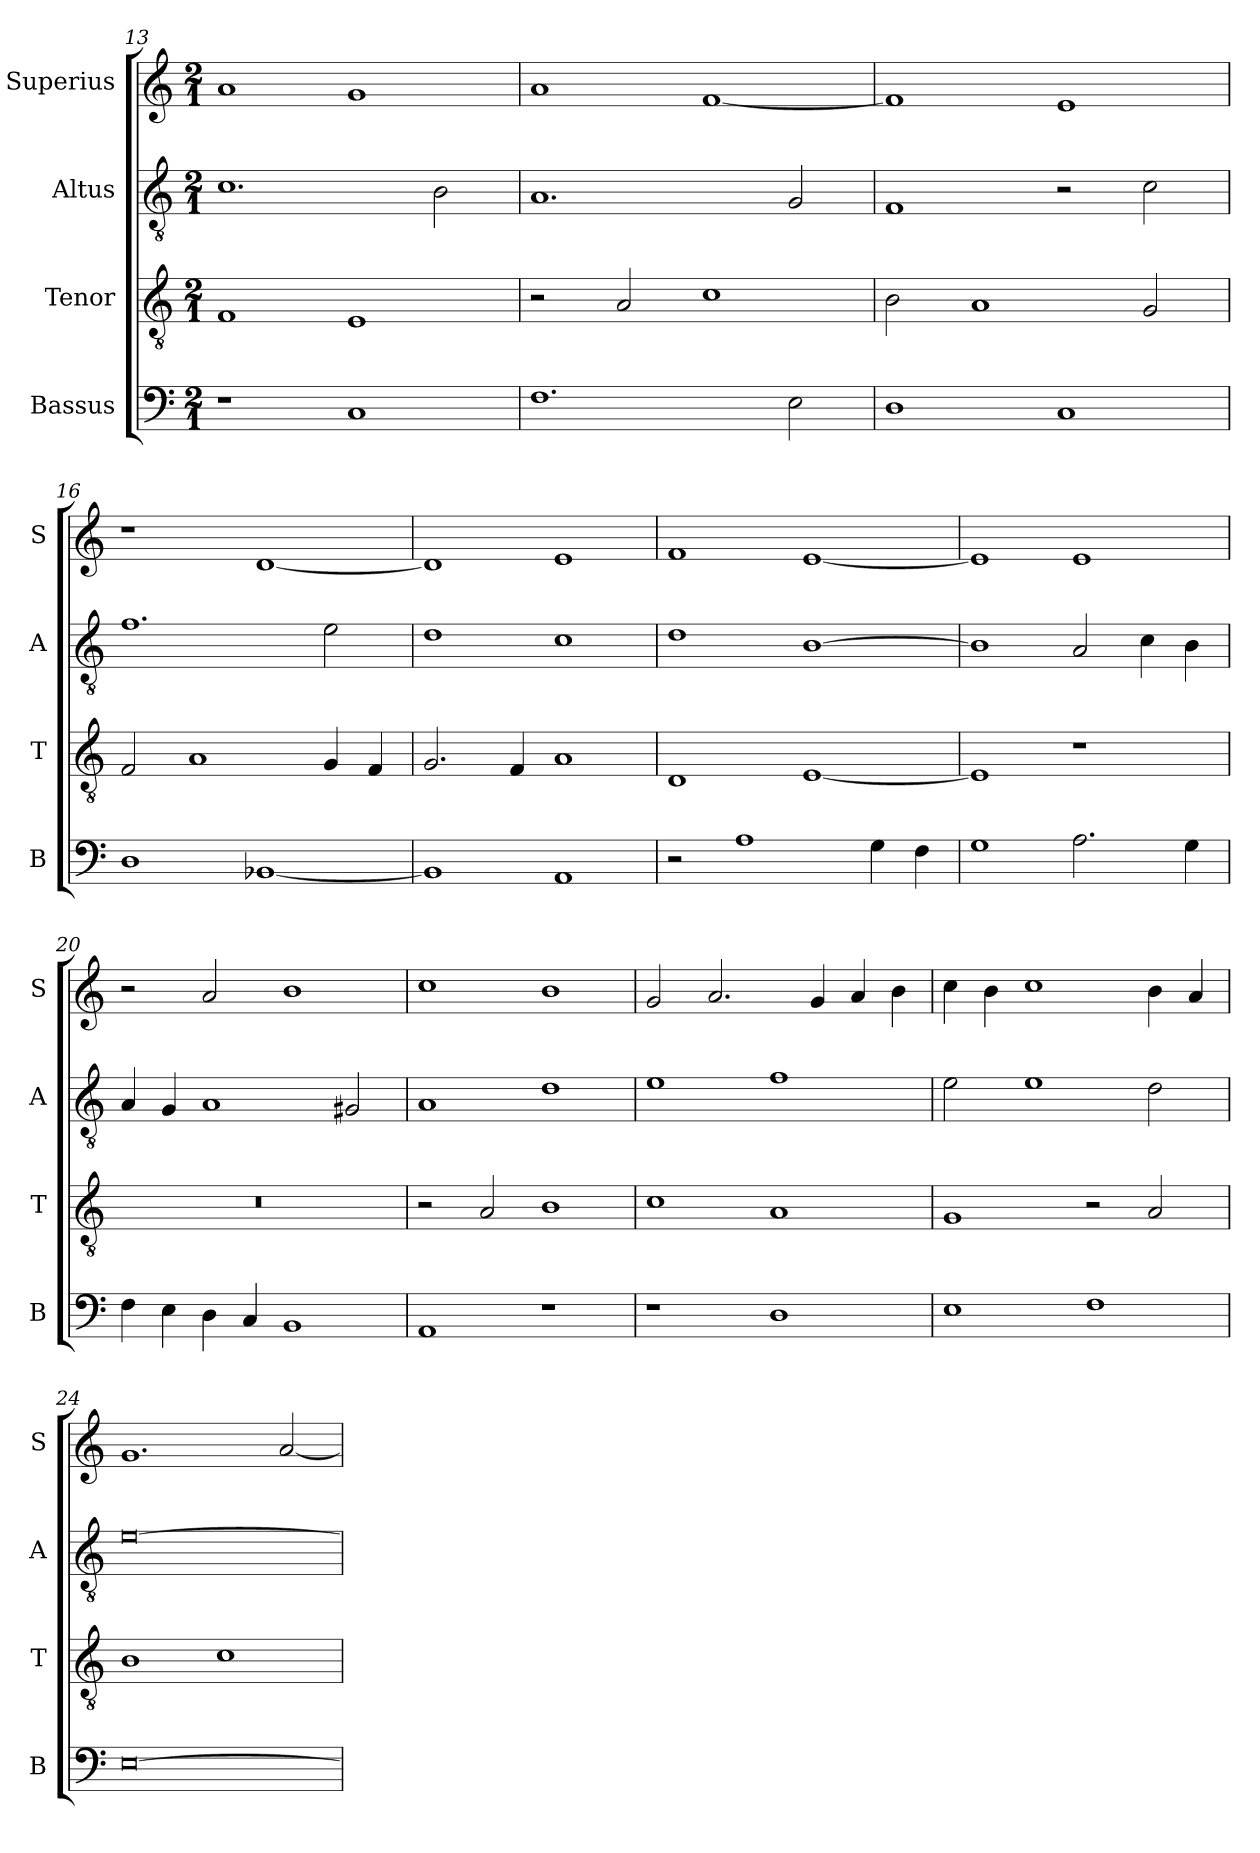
**kern	**kern	**kern	**kern
*part4	*part3	*part2	*part1
*staff4	*staff3	*staff2	*staff1
*I"Bassus	*I"Tenor	*I"Altus	*I"Superius
*I'B	*I'T	*I'A	*I'S
*clefF4	*clefGv2	*clefGv2	*clefG2
*k[]	*k[]	*k[]	*k[]
*C:	*C:	*C:	*C:
*M2/1	*M2/1	*M2/1	*M2/1
=13	=13	=13	=13
1r	1F	1.c	1a
1C	1E	.	1g
.	.	2B	.
=14	=14	=14	=14
1.F	2r	1.A	1a
.	2A	.	.
.	1c	.	[1f
2E	.	2G	.
=15	=15	=15	=15
1D	2B	1F	1f]
.	1A	.	.
1C	.	2r	1e
.	2G	2c	.
=16	=16	=16	=16
1D	2F	1.f	1r
.	1A	.	.
[1BB-X	.	.	[1d
.	4G	2e	.
.	4F	.	.
=17	=17	=17	=17
1BB-]	2.G	1d	1d]
.	4F	.	.
1AA	1A	1c	1e
=18	=18	=18	=18
2r	1D	1d	1f
1A	.	.	.
.	[1E	[1B	[1e
4G	.	.	.
4F	.	.	.
=19	=19	=19	=19
1G	1E]	1B]	1e]
2.A	1r	2A	1e
.	.	4c	.
4G	.	4B	.
=20	=20	=20	=20
4F	0r	4A	2r
4E	.	4G	.
4D	.	1A	2a
4C	.	.	.
1BB	.	.	1b
.	.	2G#X	.
=21	=21	=21	=21
1AA	2r	1A	1cc
.	2A	.	.
1r	1B	1d	1b
=22	=22	=22	=22
1r	1c	1e	2g
.	.	.	2.a
1D	1A	1f	.
.	.	.	4g
.	.	.	4a
.	.	.	4b
=23	=23	=23	=23
1E	1G	2e	4cc
.	.	.	4b
.	.	1e	1cc
1F	2r	.	.
.	2A	2d	4b
.	.	.	4a
=24	=24	=24	=24
[0E	1B	[0e	1.g
.	1c	.	.
.	.	.	[2a
=	=	=	=
*-	*-	*-	*-
